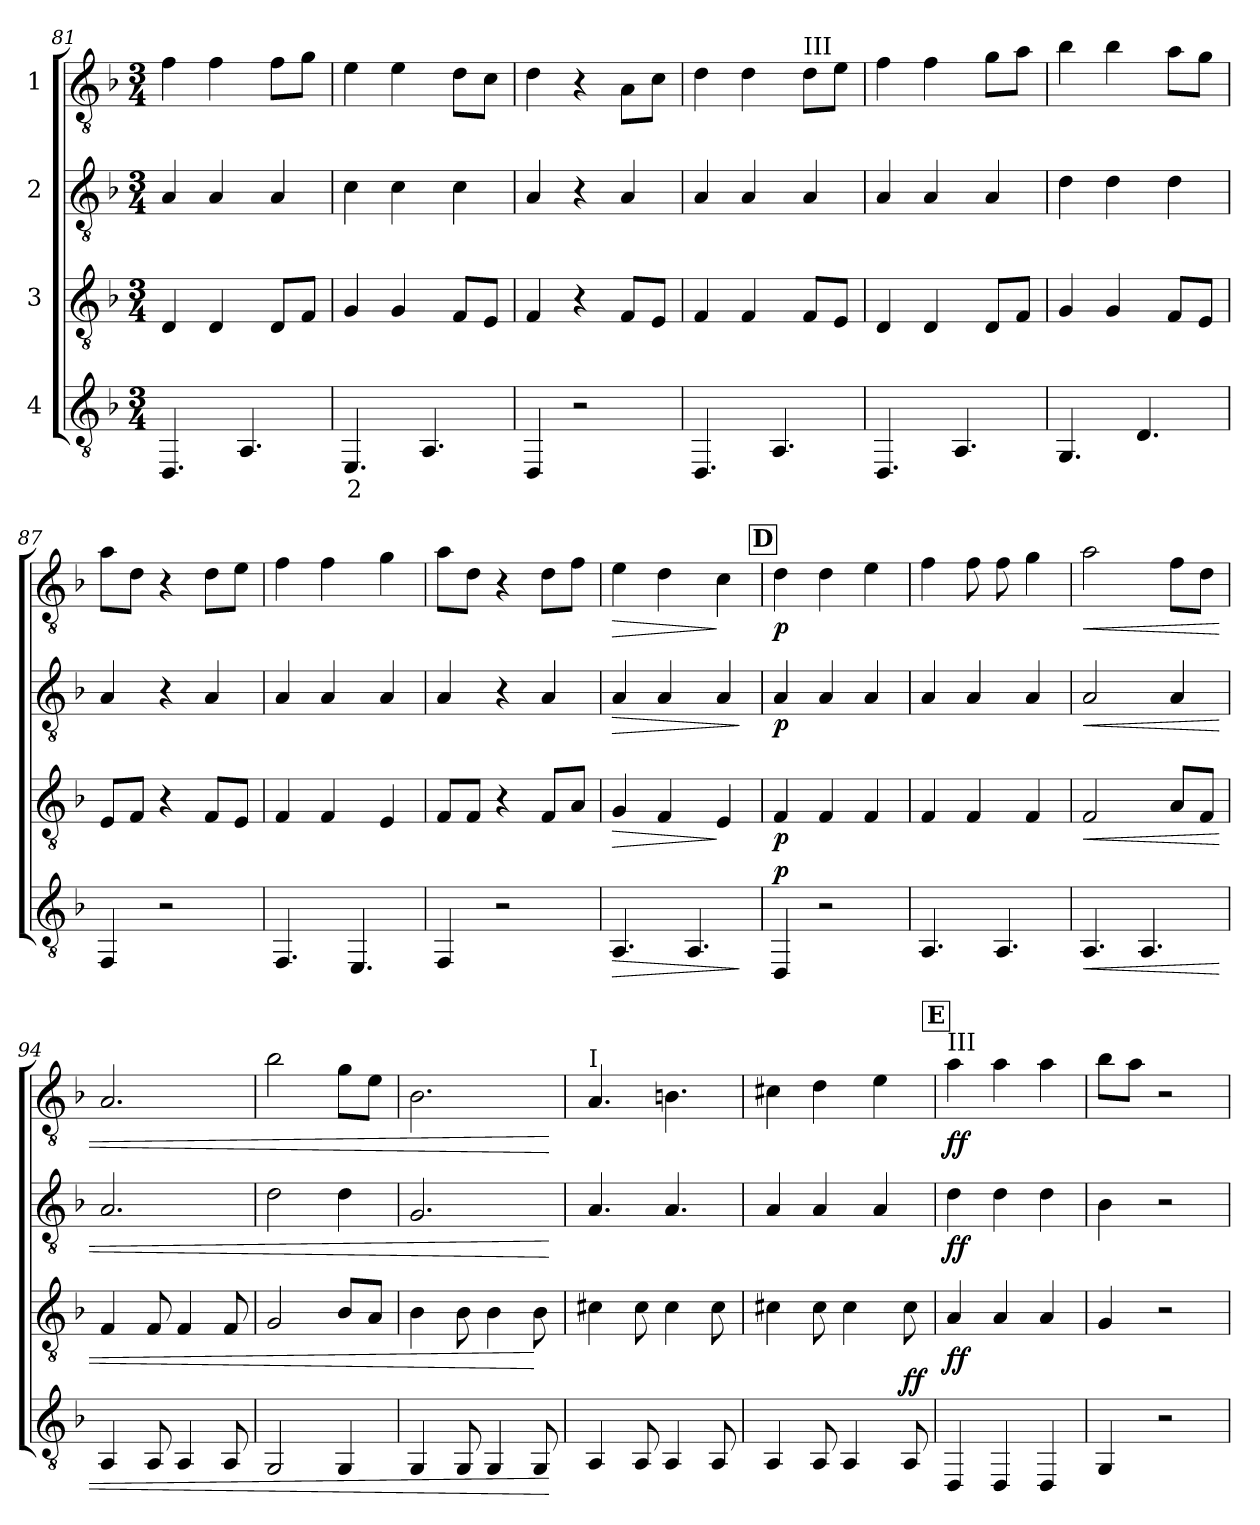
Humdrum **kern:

**kern	**text	**dynam	**kern	**dynam	**kern	**dynam	**kern	**dynam
*part4	*part4	*part4	*part3	*part3	*part2	*part2	*part1	*part1
*staff4	*staff4	*staff4	*staff3	*staff3	*staff2	*staff2	*staff1	*staff1
*I"4	*	*	*I"3	*	*I"2	*	*I"1	*
*clefGv2	*	*	*clefGv2	*	*clefGv2	*	*clefGv2	*
*k[b-]	*	*	*k[b-]	*	*k[b-]	*	*k[b-]	*
*d:	*	*	*d:	*	*d:	*	*d:	*
*M3/4	*	*	*M3/4	*	*M3/4	*	*M3/4	*
=81	=81	=81	=81	=81	=81	=81	=81	=81
4.DD/	.	.	4D/	.	4A/	.	4f\	.
.	.	.	4D/	.	4A/	.	4f\	.
4.AA/	.	.	.	.	.	.	.	.
.	.	.	8D/L	.	4A/	.	8f\L	.
.	.	.	8F/J	.	.	.	8g\J	.
!!LO:LB:g=z
=82	=82	=82	=82	=82	=82	=82	=82	=82
4.EE/	2	.	4G/	.	4c\	.	4e\	.
.	.	.	4G/	.	4c\	.	4e\	.
4.AA/	.	.	.	.	.	.	.	.
.	.	.	8F/L	.	4c\	.	8d\L	.
.	.	.	8E/J	.	.	.	8c\J	.
=83	=83	=83	=83	=83	=83	=83	=83	=83
4DD/	.	.	4F/	.	4A/	.	4d\	.
2r	.	.	4r	.	4r	.	4r	.
.	.	.	8F/L	.	4A/	.	8A\L	.
.	.	.	8E/J	.	.	.	8c\J	.
=84	=84	=84	=84	=84	=84	=84	=84	=84
4.DD/	.	.	4F/	.	4A/	.	4d\	.
.	.	.	4F/	.	4A/	.	4d\	.
4.AA/	.	.	.	.	.	.	.	.
!	!	!	!	!	!	!	!LO:TX:a:t=III	!
.	.	.	8F/L	.	4A/	.	8d\L	.
.	.	.	8E/J	.	.	.	8e\J	.
=85	=85	=85	=85	=85	=85	=85	=85	=85
4.DD/	.	.	4D/	.	4A/	.	4f\	.
.	.	.	4D/	.	4A/	.	4f\	.
4.AA/	.	.	.	.	.	.	.	.
.	.	.	8D/L	.	4A/	.	8g\L	.
.	.	.	8F/J	.	.	.	8a\J	.
=86	=86	=86	=86	=86	=86	=86	=86	=86
4.GG/	.	.	4G/	.	4d\	.	4b-\	.
.	.	.	4G/	.	4d\	.	4b-\	.
4.D/	.	.	.	.	.	.	.	.
.	.	.	8F/L	.	4d\	.	8a\L	.
.	.	.	8E/J	.	.	.	8g\J	.
=87	=87	=87	=87	=87	=87	=87	=87	=87
4FF/	.	.	8E/L	.	4A/	.	8a\L	.
.	.	.	8F/J	.	.	.	8d\J	.
2r	.	.	4r	.	4r	.	4r	.
.	.	.	8F/L	.	4A/	.	8d\L	.
.	.	.	8E/J	.	.	.	8e\J	.
=88	=88	=88	=88	=88	=88	=88	=88	=88
4.FF/	.	.	4F/	.	4A/	.	4f\	.
.	.	.	4F/	.	4A/	.	4f\	.
4.EE/	.	.	.	.	.	.	.	.
.	.	.	4E/	.	4A/	.	4g\	.
=89	=89	=89	=89	=89	=89	=89	=89	=89
4FF/	.	.	8F/L	.	4A/	.	8a\L	.
.	.	.	8F/J	.	.	.	8d\J	.
2r	.	.	4r	.	4r	.	4r	.
.	.	.	8F/L	.	4A/	.	8d\L	.
.	.	.	8A/J	.	.	.	8f\J	.
=90	=90	=90	=90	=90	=90	=90	=90	=90
!	!	!LO:HP:b	!	!LO:HP:b	!	!LO:HP:b	!	!LO:HP:b
4.AA/	.	>	4G/	>	4A/	>	4e\	>
.	.	.	4F/	.	4A/	.	4d\	.
4.AA/	.	.	.	.	.	.	.	.
.	.	.	4E/	]	4A/	.	4c\	]
.	.	]	.	.	.	]	.	.
!!LO:LB:g=z
!!LO:REH:place=s1:a:B:fs=14:t=D
=91	=91	=91	=91	=91	=91	=91	=91	=91
!	!	!LO:DY:b	!	!LO:DY:b	!	!LO:DY:b	!	!LO:DY:b
4DD/	.	p	4F/	p	4A/	p	4d\	p
2r	.	.	4F/	.	4A/	.	4d\	.
.	.	.	4F/	.	4A/	.	4e\	.
=92	=92	=92	=92	=92	=92	=92	=92	=92
4.AA/	.	.	4F/	.	4A/	.	4f\	.
.	.	.	4F/	.	4A/	.	8f\	.
4.AA/	.	.	.	.	.	.	8f\	.
.	.	.	4F/	.	4A/	.	4g\	.
=93	=93	=93	=93	=93	=93	=93	=93	=93
!	!	!LO:HP:b	!	!LO:HP:b	!	!LO:HP:b	!	!LO:HP:b
4.AA/	.	<	2F/	<	2A/	<	2a\	<
4.AA/	.	.	.	.	.	.	.	.
.	.	.	8A/L	.	4A/	.	8f\L	.
.	.	.	8F/J	.	.	.	8d\J	.
=94	=94	=94	=94	=94	=94	=94	=94	=94
4AA/	.	.	4F/	.	2.A/	.	2.A/	.
8AA/	.	.	8F/	.	.	.	.	.
4AA/	.	.	4F/	.	.	.	.	.
8AA/	.	.	8F/	.	.	.	.	.
=95	=95	=95	=95	=95	=95	=95	=95	=95
2GG/	.	.	2G/	.	2d\	.	2b-\	.
4GG/	.	.	8B-/L	.	4d\	.	8g\L	.
.	.	.	8A/J	.	.	.	8e\J	.
=96	=96	=96	=96	=96	=96	=96	=96	=96
4GG/	.	.	4B-\	.	2.G/	.	2.B-\	.
8GG/	.	.	8B-\	.	.	.	.	.
4GG/	.	.	4B-\	.	.	.	.	.
8GG/	.	.	8B-\	[	.	.	.	.
.	.	[	.	.	.	[	.	[
=97	=97	=97	=97	=97	=97	=97	=97	=97
!	!	!	!	!	!	!	!LO:TX:a:t=I	!
4AA/	.	.	4c#X\	.	4.A/	.	4.A/	.
8AA/	.	.	8c#\	.	.	.	.	.
4AA/	.	.	4c#\	.	4.A/	.	4.Bn\	.
8AA/	.	.	8c#\	.	.	.	.	.
!!LO:LB:g=z
=98	=98	=98	=98	=98	=98	=98	=98	=98
4AA/	.	.	4c#X\	.	4A/	.	4c#X\	.
8AA/	.	.	8c#\	.	4A/	.	4d\	.
4AA/	.	.	4c#\	.	.	.	.	.
.	.	.	.	.	4A/	.	4e\	.
!	!	!LO:DY:b	!	!	!	!	!	!
8AA/	.	ff	8c#\	.	.	.	.	.
!!LO:REH:place=s1:a:B:fs=14:t=E
=99	=99	=99	=99	=99	=99	=99	=99	=99
!	!	!	!	!	!	!	!LO:TX:a:t=III	!
!	!	!	!	!LO:DY:b	!	!LO:DY:b	!	!LO:DY:b
4DD/	.	.	4A/	ff	4d\	ff	4a\	ff
4DD/	.	.	4A/	.	4d\	.	4a\	.
4DD/	.	.	4A/	.	4d\	.	4a\	.
=100	=100	=100	=100	=100	=100	=100	=100	=100
4GG/	.	.	4G/	.	4B-\	.	8b-\L	.
.	.	.	.	.	.	.	8a\J	.
2r	.	.	2r	.	2r	.	2r	.
=	=	=	=	=	=	=	=	=
*-	*-	*-	*-	*-	*-	*-	*-	*-
